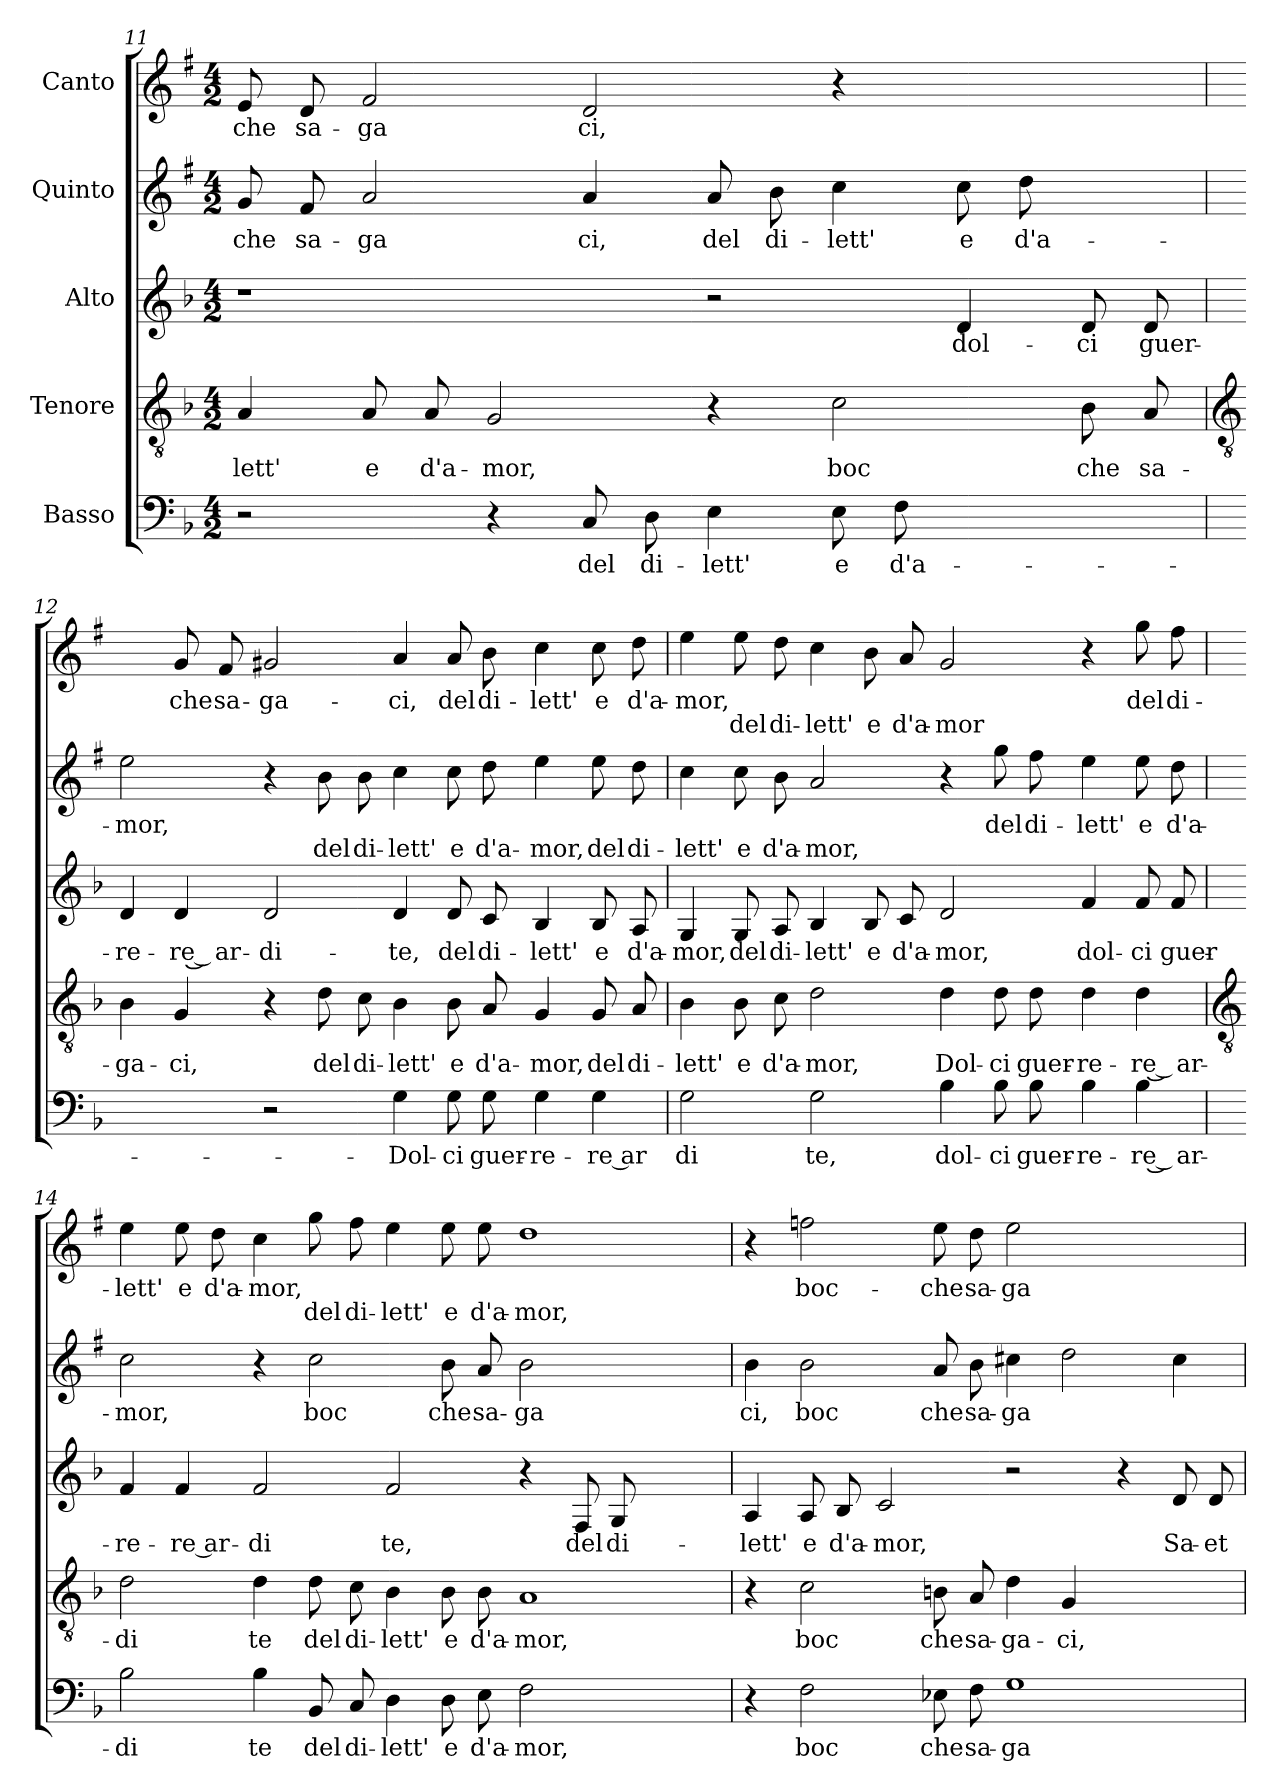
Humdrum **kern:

**kern	**text	**kern	**text	**kern	**text	**kern	**text	**text	**kern	**text	**text
*part5	*part5	*part4	*part4	*part3	*part3	*part2	*part2	*part2	*part1	*part1	*part1
*staff5	*staff5	*staff4	*staff4	*staff3	*staff3	*staff2	*staff2	*staff2	*staff1	*staff1	*staff1
*I"Basso	*	*I"Tenore	*	*I"Alto	*	*I"Quinto	*	*	*I"Canto	*	*
*clefF4	*	*clefGv2	*	*clefG2	*	*clefG2	*	*	*clefG2	*	*
*	*	*	*	*	*	*ITrd1c2	*	*	*ITrd1c2	*	*
*k[b-]	*	*k[b-]	*	*k[b-]	*	*k[b-]	*	*	*k[b-]	*	*
*F:	*	*F:	*	*F:	*	*F:	*	*	*F:	*	*
*M4/2	*	*M4/2	*	*M4/2	*	*M4/2	*	*	*M4/2	*	*
=11	=11	=11	=11	=11	=11	=11	=11	=11	=11	=11	=11
!	!	!	!LO:LY:b	!	!	!	!LO:LY:b	!	!	!LO:LY:b	!
2r	.	4A	-lett'	1r	.	8f	-che	.	8d	-che	.
!	!	!	!	!	!	!	!LO:LY:b	!	!	!LO:LY:b	!
.	.	.	.	.	.	8e	sa-	.	8c	sa-	.
!	!	!	!LO:LY:b	!	!	!	!LO:LY:b	!	!	!LO:LY:b	!
.	.	8A	e	.	.	2g	-ga	.	2e	-ga	.
!	!	!	!LO:LY:b	!	!	!	!	!	!	!	!
.	.	8A	d'a-	.	.	.	.	.	.	.	.
!	!	!	!LO:LY:b	!	!	!	!	!	!	!	!
4r	.	2G	-mor,	.	.	.	.	.	.	.	.
!	!LO:LY:b	!	!	!	!	!	!LO:LY:b	!	!	!LO:LY:b	!
8C	del	.	.	.	.	4g	ci,	.	2c	ci,	.
!	!LO:LY:b	!	!	!	!	!	!	!	!	!	!
8D	di-	.	.	.	.	.	.	.	.	.	.
!	!LO:LY:b	!	!	!	!	!	!LO:LY:b	!	!	!	!
4E	-lett'	4r	.	2r	.	8g	del	.	.	.	.
!	!	!	!	!	!	!	!LO:LY:b	!	!	!	!
.	.	.	.	.	.	8a	di-	.	.	.	.
!	!LO:LY:b	!	!LO:LY:b	!	!	!	!LO:LY:b	!	!	!	!
8E	e	2c	boc	.	.	4b-	-lett'	.	4r	.	.
!	!LO:LY:b	!	!	!	!	!	!	!	!	!	!
8F	d'a-	.	.	.	.	.	.	.	.	.	.
!	!LO:LY:b	!	!	!	!LO:LY:b	!	!LO:LY:b	!	!	!LO:LY:b	!
[2Gyy	-mor,	.	.	4d	dol-	8b-	e	.	[4gyy	boc	.
!	!	!	!	!	!	!	!LO:LY:b	!	!	!	!
.	.	.	.	.	.	8cc	d'a-	.	.	.	.
!	!	!	!LO:LY:b	!	!LO:LY:b	!	!	!	!	!	!
.	.	8B-	che	8d	-ci	4ryy	.	.	4ryy	.	.
!	!	!	!LO:LY:b	!	!LO:LY:b	!	!	!	!	!	!
.	.	8A	sa-	8d	guer-	.	.	.	.	.	.
!!LO:LB:g=z
=12	=12	=12	=12	=12	=12	=12	=12	=12	=12	=12	=12
*	*	*clefGv2	*	*	*	*	*	*	*	*	*
!	!	!	!LO:LY:b	!	!LO:LY:b	!	!LO:LY:b	!	!	!	!
2Gyy]	.	4B-	-ga-	4d	-re-	2dd	-mor,	.	4gyy]	.	.
!	!	!	!LO:LY:b	!	!LO:LY:b	!	!	!	!	!LO:LY:b	!
.	.	4G	-ci,	4d	-re͜ ar-	.	.	.	8f	che	.
!	!	!	!	!	!	!	!	!	!	!LO:LY:b	!
.	.	.	.	.	.	.	.	.	8e	sa-	.
!	!	!	!	!	!LO:LY:b	!	!	!	!	!LO:LY:b	!
2r	.	4r	.	2d	-di-	4r	.	.	2f#X	-ga-	.
!	!	!	!LO:LY:b	!	!	!	!	!LO:LY:b	!	!	!
.	.	8d	del	.	.	8a	.	del	.	.	.
!	!	!	!LO:LY:b	!	!	!	!	!LO:LY:b	!	!	!
.	.	8c	di-	.	.	8a	.	di-	.	.	.
!	!LO:LY:b	!	!LO:LY:b	!	!LO:LY:b	!	!	!LO:LY:b	!	!LO:LY:b	!
4G	Dol-	4B-	-lett'	4d	-te,	4b-	.	-lett'	4g	-ci,	.
!	!LO:LY:b	!	!LO:LY:b	!	!LO:LY:b	!	!	!LO:LY:b	!	!LO:LY:b	!
8G	-ci	8B-	e	8d	del	8b-	.	e	8g	del	.
!	!LO:LY:b	!	!LO:LY:b	!	!LO:LY:b	!	!	!LO:LY:b	!	!LO:LY:b	!
8G	guer-	8A	d'a-	8c	di-	8cc	.	d'a-	8a	di-	.
!	!LO:LY:b	!	!LO:LY:b	!	!LO:LY:b	!	!	!LO:LY:b	!	!LO:LY:b	!
4G	-re-	4G	-mor,	4B-	-lett'	4dd	.	-mor,	4b-	-lett'	.
!	!LO:LY:b	!	!LO:LY:b	!	!LO:LY:b	!	!	!LO:LY:b	!	!LO:LY:b	!
4G	-re ar	8G	del	8B-	e	8dd	.	del	8b-	e	.
!	!	!	!LO:LY:b	!	!LO:LY:b	!	!	!LO:LY:b	!	!LO:LY:b	!
.	.	8A	di-	8A	d'a-	8cc	.	di-	8cc	d'a-	.
=13	=13	=13	=13	=13	=13	=13	=13	=13	=13	=13	=13
!	!LO:LY:b	!	!LO:LY:b	!	!LO:LY:b	!	!	!LO:LY:b	!	!LO:LY:b	!
2G	di	4B-	-lett'	4G	-mor,	4b-	.	-lett'	4dd	-mor,	.
!	!	!	!LO:LY:b	!	!LO:LY:b	!	!	!LO:LY:b	!	!	!LO:LY:b
.	.	8B-	e	8G	del	8b-	.	e	8dd	.	del
!	!	!	!LO:LY:b	!	!LO:LY:b	!	!	!LO:LY:b	!	!	!LO:LY:b
.	.	8c	d'a-	8A	di-	8a	.	d'a-	8cc	.	di-
!	!LO:LY:b	!	!LO:LY:b	!	!LO:LY:b	!	!	!LO:LY:b	!	!	!LO:LY:b
2G	te,	2d	-mor,	4B-	-lett'	2g	.	-mor,	4b-	.	-lett'
!	!	!	!	!	!LO:LY:b	!	!	!	!	!	!LO:LY:b
.	.	.	.	8B-	e	.	.	.	8a	.	e
!	!	!	!	!	!LO:LY:b	!	!	!	!	!	!LO:LY:b
.	.	.	.	8c	d'a-	.	.	.	8g	.	d'a-
!	!LO:LY:b	!	!LO:LY:b	!	!LO:LY:b	!	!	!	!	!	!LO:LY:b
4B-	dol-	4d	Dol-	2d	-mor,	4r	.	.	2f	.	-mor
!	!LO:LY:b	!	!LO:LY:b	!	!	!	!LO:LY:b	!	!	!	!
8B-	-ci	8d	-ci	.	.	8ff	del	.	.	.	.
!	!LO:LY:b	!	!LO:LY:b	!	!	!	!LO:LY:b	!	!	!	!
8B-	guer-	8d	guer-	.	.	8ee	di-	.	.	.	.
!	!LO:LY:b	!	!LO:LY:b	!	!LO:LY:b	!	!LO:LY:b	!	!	!	!
4B-	-re-	4d	-re-	4f	dol-	4dd	-lett'	.	4r	.	.
!	!LO:LY:b	!	!LO:LY:b	!	!LO:LY:b	!	!LO:LY:b	!	!	!LO:LY:b	!
4B-	-re͜ ar-	4d	-re͜ ar-	8f	-ci	8dd	e	.	8ff	del	.
!	!	!	!	!	!LO:LY:b	!	!LO:LY:b	!	!	!LO:LY:b	!
.	.	.	.	8f	guer-	8cc	d'a-	.	8ee	di-	.
!!LO:LB:g=z
=14	=14	=14	=14	=14	=14	=14	=14	=14	=14	=14	=14
*	*	*clefGv2	*	*	*	*	*	*	*	*	*
!	!LO:LY:b	!	!LO:LY:b	!	!LO:LY:b	!	!LO:LY:b	!	!	!LO:LY:b	!
2B-	-di	2d	-di	4f	-re-	2b-	-mor,	.	4dd	-lett'	.
!	!	!	!	!	!LO:LY:b	!	!	!	!	!LO:LY:b	!
.	.	.	.	4f	-re ar-	.	.	.	8dd	e	.
!	!	!	!	!	!	!	!	!	!	!LO:LY:b	!
.	.	.	.	.	.	.	.	.	8cc	d'a-	.
!	!LO:LY:b	!	!LO:LY:b	!	!LO:LY:b	!	!	!	!	!LO:LY:b	!
4B-	te	4d	te	2f	-di	4r	.	.	4b-	-mor,	.
!	!LO:LY:b	!	!LO:LY:b	!	!	!	!LO:LY:b	!	!	!	!LO:LY:b
8BB-	del	8d	del	.	.	2b-	boc	.	8ff	.	del
!	!LO:LY:b	!	!LO:LY:b	!	!	!	!	!	!	!	!LO:LY:b
8C	di-	8c	di-	.	.	.	.	.	8ee	.	di-
!	!LO:LY:b	!	!LO:LY:b	!	!LO:LY:b	!	!	!	!	!	!LO:LY:b
4D	-lett'	4B-	-lett'	2f	te,	.	.	.	4dd	.	-lett'
!	!LO:LY:b	!	!LO:LY:b	!	!	!	!LO:LY:b	!	!	!	!LO:LY:b
8D	e	8B-	e	.	.	8a	che	.	8dd	.	e
!	!LO:LY:b	!	!LO:LY:b	!	!	!	!LO:LY:b	!	!	!	!LO:LY:b
8E	d'a-	8B-	d'a-	.	.	8g	sa-	.	8dd	.	d'a-
!	!LO:LY:b	!	!LO:LY:b	!	!	!	!LO:LY:b	!	!	!	!LO:LY:b
2F	-mor,	1A	-mor,	4r	.	2a	-ga	.	1cc	.	-mor,
!	!	!	!	!	!LO:LY:b	!	!	!	!	!	!
.	.	.	.	8F	del	.	.	.	.	.	.
!	!	!	!	!	!LO:LY:b	!	!	!	!	!	!
.	.	.	.	8G	di-	.	.	.	.	.	.
2ryy	.	.	.	2ryy	.	2ryy	.	.	.	.	.
=15	=15	=15	=15	=15	=15	=15	=15	=15	=15	=15	=15
!	!	!	!	!	!LO:LY:b	!	!LO:LY:b	!	!	!	!
4r	.	4r	.	4A	-lett'	4a	ci,	.	4r	.	.
!	!LO:LY:b	!	!LO:LY:b	!	!LO:LY:b	!	!LO:LY:b	!	!	!LO:LY:b	!
2F	boc	2c	boc	8A	e	2a	boc	.	2ee-X	boc-	.
!	!	!	!	!	!LO:LY:b	!	!	!	!	!	!
.	.	.	.	8B-	d'a-	.	.	.	.	.	.
!	!	!	!	!	!LO:LY:b	!	!	!	!	!	!
.	.	.	.	2c	-mor,	.	.	.	.	.	.
!	!LO:LY:b	!	!LO:LY:b	!	!	!	!LO:LY:b	!	!	!LO:LY:b	!
8E-X	che	8Bn	che	.	.	8g	che	.	8dd	-che	.
!	!LO:LY:b	!	!LO:LY:b	!	!	!	!LO:LY:b	!	!	!LO:LY:b	!
8F	sa-	8A	sa-	.	.	8a	sa-	.	8cc	sa-	.
!	!LO:LY:b	!	!LO:LY:b	!	!	!	!LO:LY:b	!	!	!LO:LY:b	!
1G	-ga	4d	-ga-	2r	.	4bn	-ga	.	2dd	-ga-	.
!	!	!	!LO:LY:b	!	!	!	!	!	!	!	!
.	.	4G	-ci,	.	.	2cc	.	.	.	.	.
.	.	2ryy	.	4r	.	.	.	.	2ryy	.	.
!	!	!	!	!	!LO:LY:b	!	!	!	!	!	!
.	.	.	.	8d	Sa-	4b	.	.	.	.	.
!	!	!	!	!	!LO:LY:b	!	!	!	!	!	!
.	.	.	.	8d	-et-	.	.	.	.	.	.
=	=	=	=	=	=	=	=	=	=	=	=
*-	*-	*-	*-	*-	*-	*-	*-	*-	*-	*-	*-
